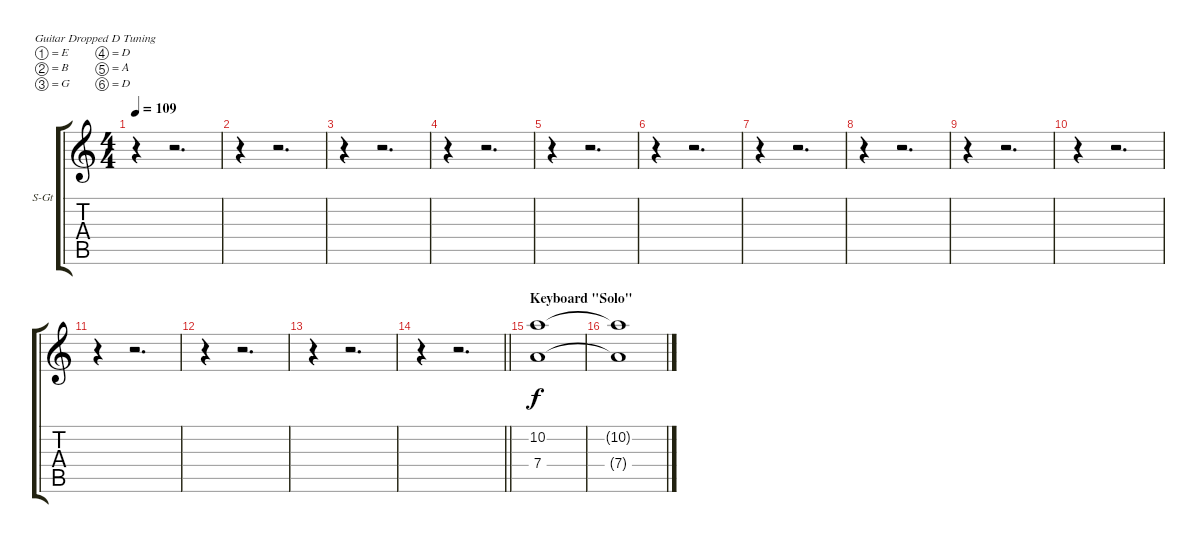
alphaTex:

\bracketExtendMode groupsimilarinstruments
\firstSystemTrackNameOrientation horizontal
\otherSystemsTrackNameOrientation horizontal
\track ("Keyboard 3" "S-Gt") {instrument lead2sawtooth}
\staff {score tabs}
\tuning (E4 B3 G3 D3 A2 D2)
\displaytranspose 12
\ts (4 4)
\tempo 109
\clef g2
\ks c
r.4{dy f} r.2{d} |
r.4 r.2{d} |
r.4 r.2{d} |
r.4 r.2{d} |
r.4 r.2{d} |
r.4 r.2{d} |
r.4 r.2{d} |
r.4 r.2{d} |
r.4 r.2{d} |
r.4 r.2{d} |
r.4 r.2{d} |
r.4 r.2{d} |
r.4 r.2{d} |
\barLineRight lightlight
r.4 r.2{d} |
\section ("" "Keyboard \"Solo\"")
(10.2 7.4).1 |
(10.2{t} 7.4{t}).1
